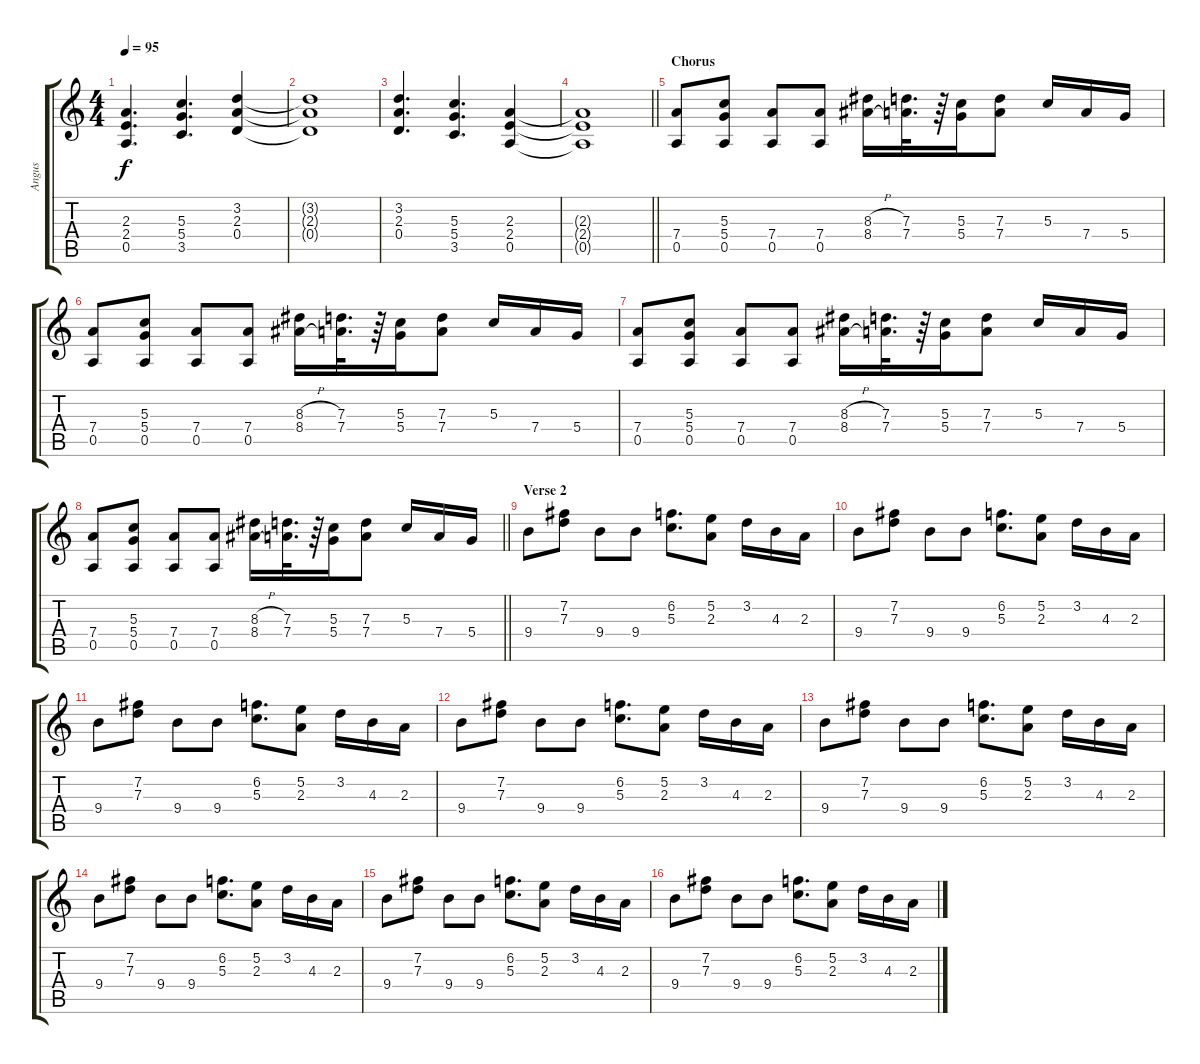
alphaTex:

\track ("Angus" "Angus") {instrument overdrivenguitar}
\staff {score tabs}
\tuning (E4 B3 G3 D3 A2 E2) {hide}
\ts (4 4)
\tempo 95
\clef g2
\ks c
(2.3 2.4 0.5).4{d dy f} (5.3 5.4 3.5).4{d} (3.2 2.3 0.4).4 |
(3.2{t} 2.3{t} 0.4{t}).1 |
(3.2 2.3 0.4).4{d} (5.3 5.4 3.5).4{d} (2.3 2.4 0.5).4 |
\barLineRight lightlight
(2.3{t} 2.4{t} 0.5{t}).1 |
\section ("" "Chorus")
(7.4 0.5).8 (5.3 5.4 0.5).8 (7.4 0.5).8 (7.4 0.5).8 (8.3{h} 8.4{h}).16 (7.3 7.4).32{d} r.64 (5.3 5.4).16 (7.3 7.4).8 5.3.16 7.4.16 5.4.16 |
(7.4 0.5).8 (5.3 5.4 0.5).8 (7.4 0.5).8 (7.4 0.5).8 (8.3{h} 8.4{h}).16 (7.3 7.4).32{d} r.64 (5.3 5.4).16 (7.3 7.4).8 5.3.16 7.4.16 5.4.16 |
(7.4 0.5).8 (5.3 5.4 0.5).8 (7.4 0.5).8 (7.4 0.5).8 (8.3{h} 8.4{h}).16 (7.3 7.4).32{d} r.64 (5.3 5.4).16 (7.3 7.4).8 5.3.16 7.4.16 5.4.16 |
\barLineRight lightlight
(7.4 0.5).8 (5.3 5.4 0.5).8 (7.4 0.5).8 (7.4 0.5).8 (8.3{h} 8.4{h}).16 (7.3 7.4).32{d} r.64 (5.3 5.4).16 (7.3 7.4).8 5.3.16 7.4.16 5.4.16 |
\section ("" "Verse 2")
9.4.8 (7.2 7.3).8 9.4.8 9.4.8 (6.2 5.3).8{d} (5.2 2.3).8 3.2.16 4.3.16 2.3.16 |
9.4.8 (7.2 7.3).8 9.4.8 9.4.8 (6.2 5.3).8{d} (5.2 2.3).8 3.2.16 4.3.16 2.3.16 |
9.4.8 (7.2 7.3).8 9.4.8 9.4.8 (6.2 5.3).8{d} (5.2 2.3).8 3.2.16 4.3.16 2.3.16 |
9.4.8 (7.2 7.3).8 9.4.8 9.4.8 (6.2 5.3).8{d} (5.2 2.3).8 3.2.16 4.3.16 2.3.16 |
9.4.8 (7.2 7.3).8 9.4.8 9.4.8 (6.2 5.3).8{d} (5.2 2.3).8 3.2.16 4.3.16 2.3.16 |
9.4.8 (7.2 7.3).8 9.4.8 9.4.8 (6.2 5.3).8{d} (5.2 2.3).8 3.2.16 4.3.16 2.3.16 |
9.4.8 (7.2 7.3).8 9.4.8 9.4.8 (6.2 5.3).8{d} (5.2 2.3).8 3.2.16 4.3.16 2.3.16 |
9.4.8 (7.2 7.3).8 9.4.8 9.4.8 (6.2 5.3).8{d} (5.2 2.3).8 3.2.16 4.3.16 2.3.16
